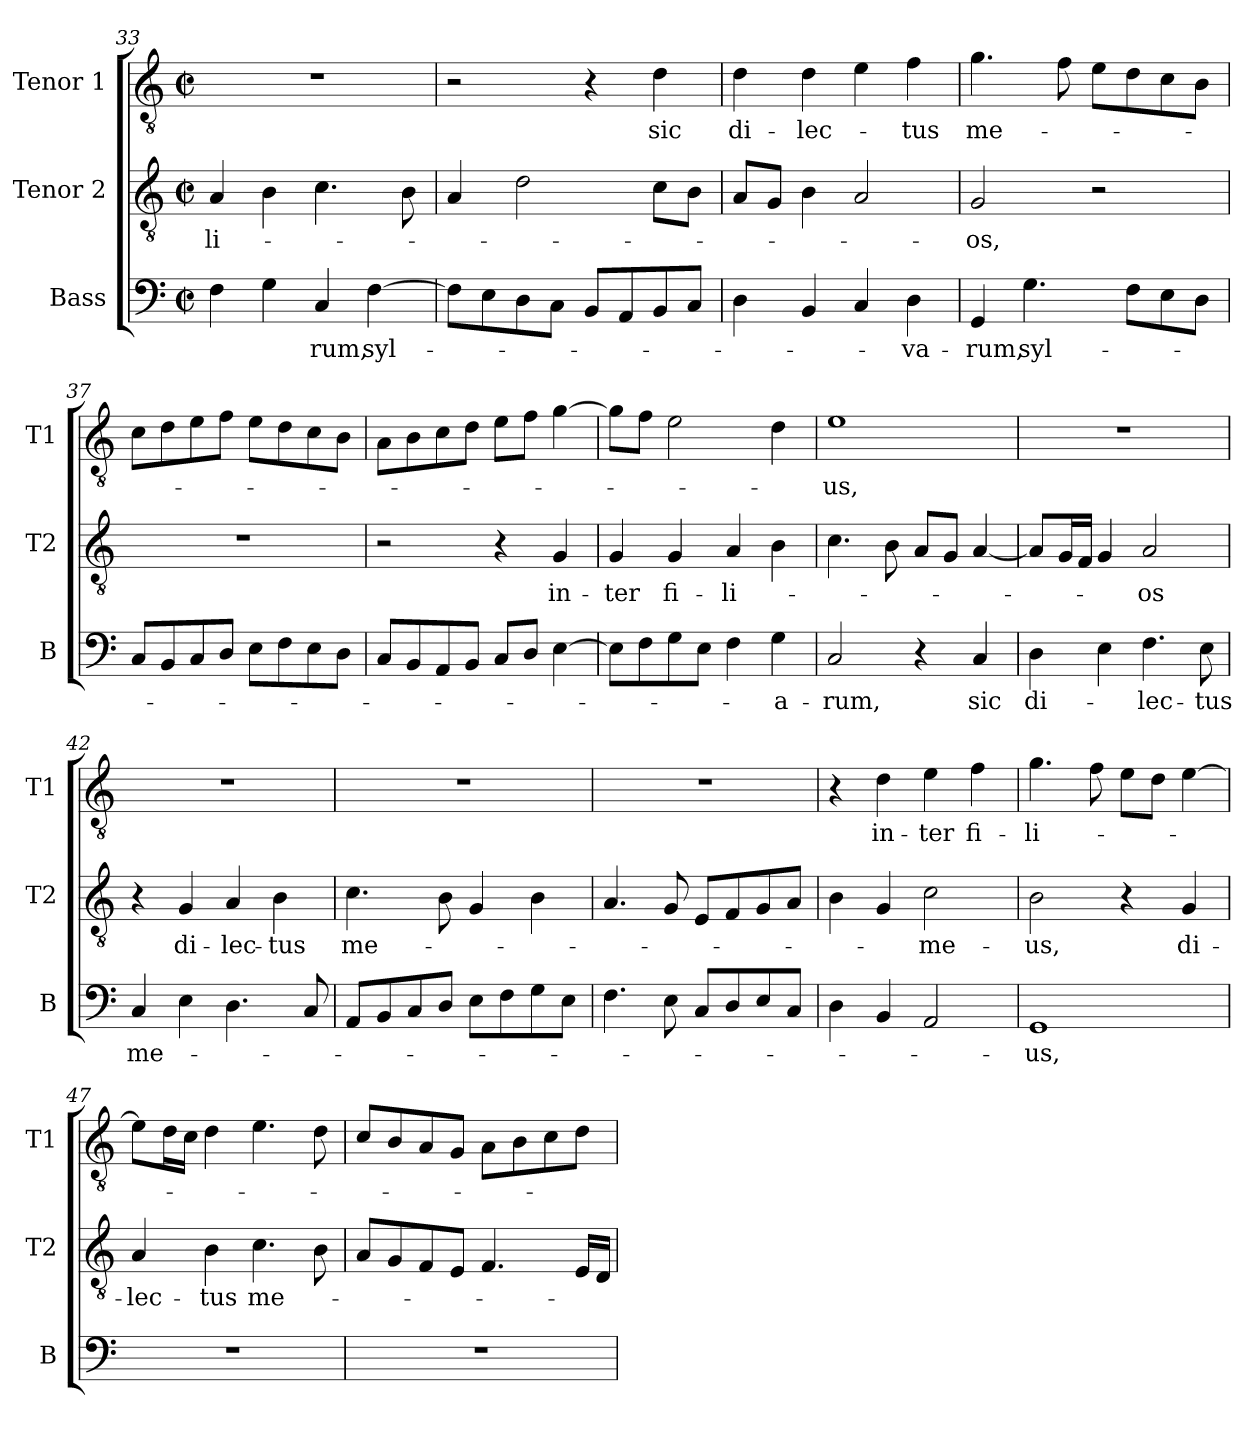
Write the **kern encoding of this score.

**kern	**text	**kern	**text	**kern	**text
*part3	*part3	*part2	*part2	*part1	*part1
*staff3	*staff3	*staff2	*staff2	*staff1	*staff1
*I"Bass	*	*I"Tenor 2	*	*I"Tenor 1	*
*I'B	*	*I'T2	*	*I'T1	*
*clefF4	*	*clefGv2	*	*clefGv2	*
*k[]	*	*k[]	*	*k[]	*
*C:	*	*C:	*	*C:	*
*M2/2	*	*M2/2	*	*M2/2	*
*met(c|)	*	*met(c|)	*	*met(c|)	*
=33	=33	=33	=33	=33	=33
!	!	!	!LO:LY:b	!	!
4F\	.	4A/	-li-	1r	.
4G\	.	4B\	.	.	.
!	!LO:LY:b	!	!	!	!
4C/	-rum,	4.c\	.	.	.
!	!LO:LY:b	!	!	!	!
[4F\	syl-	.	.	.	.
.	.	8B\	.	.	.
=34	=34	=34	=34	=34	=34
8F\L]	.	4A/	.	2r	.
8E\	.	.	.	.	.
8D\	.	2d\	.	.	.
8C\J	.	.	.	.	.
8BB/L	.	.	.	4r	.
8AA/	.	.	.	.	.
!	!	!	!	!	!LO:LY:b
8BB/	.	8c\L	.	4d\	sic
8C/J	.	8B\J	.	.	.
!!LO:PB:g=z
=35	=35	=35	=35	=35	=35
!	!	!	!	!	!LO:LY:b
4D\	.	8A/L	.	4d\	di-
.	.	8G/J	.	.	.
!	!	!	!	!	!LO:LY:b
4BB/	.	4B\	.	4d\	-lec-
4C/	.	2A/	.	4e\	.
!	!LO:LY:b	!	!	!	!LO:LY:b
4D\	-va-	.	.	4f\	-tus
=36	=36	=36	=36	=36	=36
!	!LO:LY:b	!	!LO:LY:b	!	!LO:LY:b
4GG/	-rum,	2G/	-os,	4.g\	me-
!	!LO:LY:b	!	!	!	!
4.G\	syl-	.	.	.	.
.	.	.	.	8f\	.
.	.	2r	.	8e\L	.
8F\L	.	.	.	8d\	.
8E\	.	.	.	8c\	.
8D\J	.	.	.	8B\J	.
=37	=37	=37	=37	=37	=37
8C/L	.	1r	.	8c\L	.
8BB/	.	.	.	8d\	.
8C/	.	.	.	8e\	.
8D/J	.	.	.	8f\J	.
8E\L	.	.	.	8e\L	.
8F\	.	.	.	8d\	.
8E\	.	.	.	8c\	.
8D\J	.	.	.	8B\J	.
=38	=38	=38	=38	=38	=38
8C/L	.	2r	.	8A\L	.
8BB/	.	.	.	8B\	.
8AA/	.	.	.	8c\	.
8BB/J	.	.	.	8d\J	.
8C/L	.	4r	.	8e\L	.
8D/J	.	.	.	8f\J	.
!	!	!	!LO:LY:b	!	!
[4E\	.	4G/	in-	[4g\	.
=39	=39	=39	=39	=39	=39
!	!	!	!LO:LY:b	!	!
8E\L]	.	4G/	-ter	8g\L]	.
8F\	.	.	.	8f\J	.
!	!	!	!LO:LY:b	!	!
8G\	.	4G/	fi-	2e\	.
8E\J	.	.	.	.	.
!	!	!	!LO:LY:b	!	!
4F\	.	4A/	-li-	.	.
!	!LO:LY:b	!	!	!	!
4G\	-a-	4B\	.	4d\	.
!!LO:LB:g=z
=40	=40	=40	=40	=40	=40
!	!LO:LY:b	!	!	!	!LO:LY:b
2C/	-rum,	4.c\	.	1e	-us,
.	.	8B\	.	.	.
4r	.	8A/L	.	.	.
.	.	8G/J	.	.	.
!	!LO:LY:b	!	!	!	!
4C/	sic	[4A/	.	.	.
=41	=41	=41	=41	=41	=41
!	!LO:LY:b	!	!	!	!
4D\	di-	8A/L]	.	1r	.
.	.	16G/L	.	.	.
.	.	16F/JJ	.	.	.
4E\	.	4G/	.	.	.
!	!LO:LY:b	!	!LO:LY:b	!	!
4.F\	-lec-	2A/	-os	.	.
!	!LO:LY:b	!	!	!	!
8E\	-tus	.	.	.	.
=42	=42	=42	=42	=42	=42
!	!LO:LY:b	!	!	!	!
4C/	me-	4r	.	1r	.
!	!	!	!LO:LY:b	!	!
4E\	.	4G/	di-	.	.
!	!	!	!LO:LY:b	!	!
4.D\	.	4A/	-lec-	.	.
!	!	!	!LO:LY:b	!	!
.	.	4B\	-tus	.	.
8C/	.	.	.	.	.
=43	=43	=43	=43	=43	=43
!	!	!	!LO:LY:b	!	!
8AA/L	.	4.c\	me-	1r	.
8BB/	.	.	.	.	.
8C/	.	.	.	.	.
8D/J	.	8B\	.	.	.
8E\L	.	4G/	.	.	.
8F\	.	.	.	.	.
8G\	.	4B\	.	.	.
8E\J	.	.	.	.	.
=44	=44	=44	=44	=44	=44
4.F\	.	4.A/	.	1r	.
8E\	.	8G/	.	.	.
8C/L	.	8E/L	.	.	.
8D/	.	8F/	.	.	.
8E/	.	8G/	.	.	.
8C/J	.	8A/J	.	.	.
!!LO:LB:g=z
=45	=45	=45	=45	=45	=45
4D\	.	4B\	.	4r	.
!	!	!	!	!	!LO:LY:b
4BB/	.	4G/	.	4d\	in-
!	!	!	!LO:LY:b	!	!LO:LY:b
2AA/	.	2c\	-me-	4e\	-ter
!	!	!	!	!	!LO:LY:b
.	.	.	.	4f\	fi-
=46	=46	=46	=46	=46	=46
!	!LO:LY:b	!	!LO:LY:b	!	!LO:LY:b
1GG	-us,	2B\	-us,	4.g\	-li-
.	.	.	.	8f\	.
.	.	4r	.	8e\L	.
.	.	.	.	8d\J	.
!	!	!	!LO:LY:b	!	!
.	.	4G/	di-	[4e\	.
=47	=47	=47	=47	=47	=47
!	!	!	!LO:LY:b	!	!
1r	.	4A/	-lec-	8e\L]	.
.	.	.	.	16d\L	.
.	.	.	.	16c\JJ	.
!	!	!	!LO:LY:b	!	!
.	.	4B\	-tus	4d\	.
!	!	!	!LO:LY:b	!	!
.	.	4.c\	me-	4.e\	.
.	.	8B\	.	8d\	.
=48	=48	=48	=48	=48	=48
1r	.	8A/L	.	8c/L	.
.	.	8G/	.	8B/	.
.	.	8F/	.	8A/	.
.	.	8E/J	.	8G/J	.
.	.	4.F/	.	8A\L	.
.	.	.	.	8B\	.
.	.	.	.	8c\	.
.	.	16E/LL	.	8d\J	.
.	.	16D/JJ	.	.	.
=	=	=	=	=	=
*-	*-	*-	*-	*-	*-
